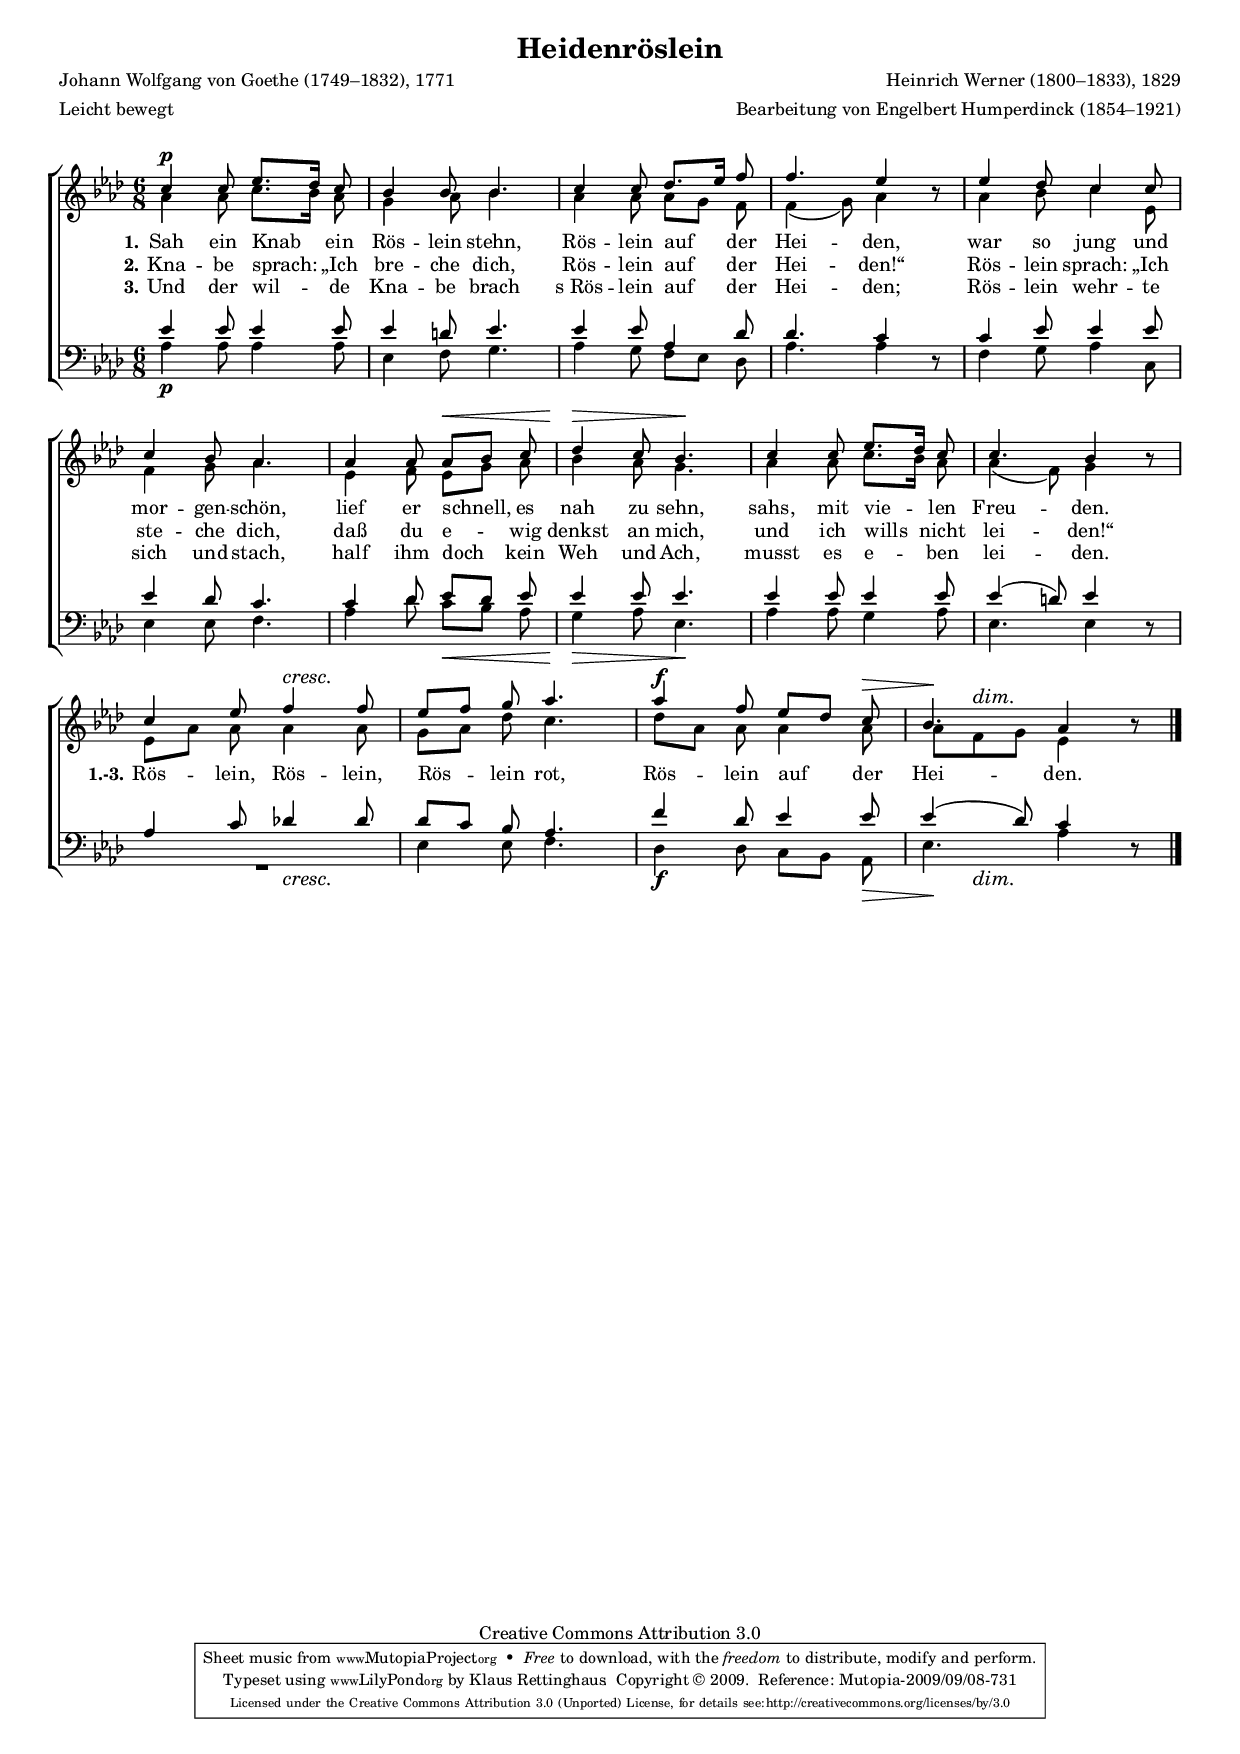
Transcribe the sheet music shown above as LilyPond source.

#(set-global-staff-size 15.5) 
#(ly:set-option 'point-and-click #f) 

\version "2.12" 

global = { \key as \major \time 6/8 \tempo 4.=52 } 

SHeiderose = \relative as' { 
c4\p c8 es8.[ des16] c8 bes4 bes8 bes4. 
c4 c8 des8.[ es16] f8 f4. es4 \oneVoice r8 \voiceOne 
es4 des8 c4 c8 c4 bes8 as4. 
as4 as8 as[\< bes] c des4\> c8 bes4.\! 
c4 c8 es8.[ des16] c8 c4. bes4 \oneVoice r8 \voiceOne 
\crescTextCresc 
c4 es8 f4\< f8 es[ f] g as4. 
\override Hairpin #'to-barline = ##f 
as4\f f8 es[ des] c\> \dimTextDim <<bes4. {s8\! s4\>}>> as4 \oneVoice r8\! 
\bar "|." 
} 

AHeiderose = \relative as' { 
as4 as8 c8.[ bes16] as8 g4 as8 bes4. 
as4 as8 as8[ g] f8 f4( g8) as4 s8 
as4 bes8 c4 es,8 f4 g8 as4. 
es4 f8 es[ g] as bes4 as8 g4. 
as4 as8 c8.[ bes16] as8 as4( f8) g4 s8 
es8[ as] as as4 as8 g[ as] des c4. 
des8[ as] as as4 as8 as[ f g] es 4 s8 
\bar "|." 
} 

THeiderose = \relative as' { 
es4 es8 es4 es8 es4 d8 es4. 
es4 es8 as,4 des8 des4. c4 \oneVoice r8 \voiceOne 
c4 es8 es4 es8 es4 des8 c4. 
c4 des8 es[ des] es es4 es8 es4. 
es4 es8 es4 es8 es4( d8) es4 \oneVoice r8 \voiceOne 
as,4 c8 des!4 des8 des[ c] bes as4. 
f'4 des8 es4 es8 es4( des8) c4 \oneVoice r8 
\bar "|." 
} 

BHeiderose = \relative as { 
as4\p as8 as4 as8 es4 f8 g4. 
as4 g8 f[ es] des as'4. as4 s8 
f4 g8 as4 c,8 es4 es8 f4. 
as4 des8 c[\< bes] as g4\> as8 es4.\! 
as4 as8 g4 as8 es4. es4 s8 
\crescTextCresc 
<<R2. {s4. s4.\<}>> es4 es8 f4. 
\override Hairpin #'to-barline = ##f 
des4\f des8 c[ bes] as\> \dimTextDim <<es'4. {s8\! s4\>}>> as4 s8\! 
\bar "|." 
} 


LHeideroseA = \lyricmode { 
\set stanza = "1." 
Sah ein Knab ein Rös -- lein stehn, Rös -- lein auf der Hei -- den, 
war so jung und mor -- gen -- schön, 
lief er schnell, es nah zu sehn, sahs, mit vie -- len Freu -- den. 
%Rös -- lein, Rös -- lein, Rös -- lein rot, 
%Rös -- lein auf der Hei -- den.
} 

LHeideroseB = \lyricmode { 
\set stanza = "2." 
Kna -- be sprach: „Ich bre -- che dich, 
Rös -- lein auf der Hei -- den!“ 
Rös -- lein sprach: „Ich ste -- che dich, 
daß du e -- wig denkst an mich, 
und ich wills nicht lei -- den!“ 
\set stanza = "1.-3." 
Rös -- lein, Rös -- lein, Rös -- lein rot, 
Rös -- lein auf der Hei -- den.
} 

LHeideroseC = \lyricmode { 
\set stanza = "3." 
Und der wil -- de Kna -- be brach 
s_Rös -- lein auf der Hei -- den; 
Rös -- lein wehr -- te sich und stach, 
half ihm doch kein Weh und Ach, 
musst es e -- ben lei -- den.
%Rös -- lein, Rös -- lein, Rös -- lein rot, 
%Rös -- lein auf der Hei -- den.
} 

%--------------------

\header { 
kaisernumber = "388" 
comment = "" 
footnote = "" 
 
title = "Heidenröslein" 
subtitle = "" 
composer = "Heinrich Werner (1800–1833), 1829" 
opus = "" 
meter = \markup {Leicht bewegt} 
arranger = "Bearbeitung von Engelbert Humperdinck (1854–1921)" 
poet = "Johann Wolfgang von Goethe (1749–1832), 1771" 
 
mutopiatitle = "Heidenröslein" 
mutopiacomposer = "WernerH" 
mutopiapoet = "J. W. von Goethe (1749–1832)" 
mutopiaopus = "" 
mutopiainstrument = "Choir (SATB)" 
date = "1829" 
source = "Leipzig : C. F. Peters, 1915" 
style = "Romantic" 
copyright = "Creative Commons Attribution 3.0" 
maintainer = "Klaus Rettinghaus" 
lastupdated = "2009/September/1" 
 
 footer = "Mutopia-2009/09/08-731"
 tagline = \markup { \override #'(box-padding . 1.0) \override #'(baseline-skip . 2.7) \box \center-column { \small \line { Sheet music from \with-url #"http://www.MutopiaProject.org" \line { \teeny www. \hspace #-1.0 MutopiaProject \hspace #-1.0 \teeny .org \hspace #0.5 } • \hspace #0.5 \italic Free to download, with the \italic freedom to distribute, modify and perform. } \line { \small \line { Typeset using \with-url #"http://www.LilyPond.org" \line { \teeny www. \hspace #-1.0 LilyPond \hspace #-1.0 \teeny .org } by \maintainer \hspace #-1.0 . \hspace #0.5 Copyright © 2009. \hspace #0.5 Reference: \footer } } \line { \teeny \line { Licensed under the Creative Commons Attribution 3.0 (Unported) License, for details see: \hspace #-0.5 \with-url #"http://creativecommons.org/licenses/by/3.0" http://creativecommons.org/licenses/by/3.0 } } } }
} 

\score {
{
\context ChoirStaff 
	<< 
	\context Staff = women 
	<< 
	\set Staff.midiInstrument = "voice oohs" 
			\clef "G" 
			\context Voice = Sopran { \voiceOne 
				<< 
				\autoBeamOff 
				\dynamicUp 
				{ \global \SHeiderose } 
				>> } 
			\context Voice = Alt { \voiceTwo 
 				<< 
				\autoBeamOff 
				\dynamicDown 
				{ \global \AHeiderose } 
				>> } 
			>> 
	\context Lyrics = verseone 
	\context Lyrics = versetwo 
	\context Lyrics = versethree 
	\context Staff = men 
	<< 
	\set Staff.midiInstrument = "voice oohs" 
			\clef "F" 
			\context Voice = Tenor { \voiceOne 
				<< 
				\autoBeamOff 
				\dynamicUp 
				{ \global \THeiderose } 
				>> } 
			\context Voice = Bass { \voiceTwo 
				<< 
				\autoBeamOff 
				\dynamicDown 
				{ \global \BHeiderose } 
				>> } 
		>> 
	\context Lyrics = verseone \lyricsto Sopran \LHeideroseA 
	\context Lyrics = versetwo \lyricsto Sopran \LHeideroseB 
	\context Lyrics = versethree \lyricsto Sopran \LHeideroseC 
	>> 
}

\layout {
indent = 0.0\cm
\context {\Score 
\remove "Bar_number_engraver"
\override MetronomeMark #'transparent = ##t 
\override DynamicTextSpanner #'dash-period = #-1.0 
\override BreathingSign #'text = #(make-musicglyph-markup "scripts.rvarcomma") 
}
\context {\Staff 
\override VerticalAxisGroup #'minimum-Y-extent = #'(-1 . 1) 
}
}

\midi {
\context { \Voice 
\remove "Dynamic_performer" 
}
}

}
